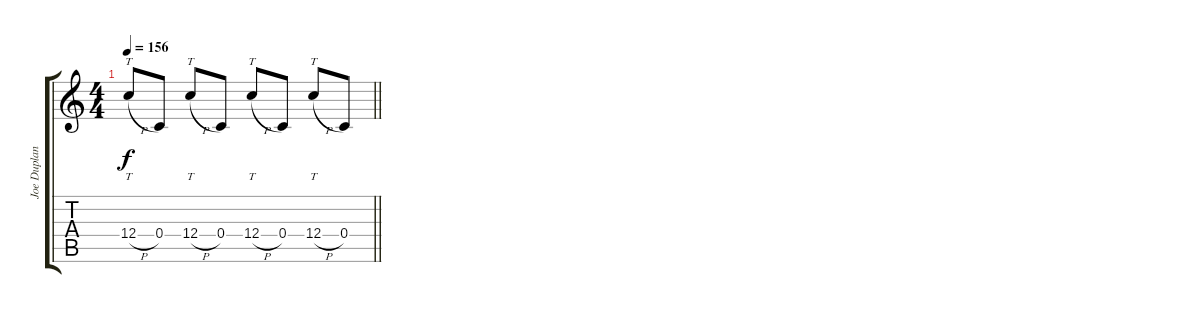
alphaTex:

\track ("Joe Duplantier" "Joe Duplan") {instrument distortionguitar}
\staff {score tabs}
\tuning (D4 A3 F3 C3 G2 C2) {hide}
\ts (4 4)
\tempo 156
\clef g2
\barLineRight lightlight
\ks c
12.4{h}.8{tt dy f} 0.4.8 12.4{h}.8{tt} 0.4.8 12.4{h}.8{tt} 0.4.8 12.4{h}.8{tt} 0.4.8
